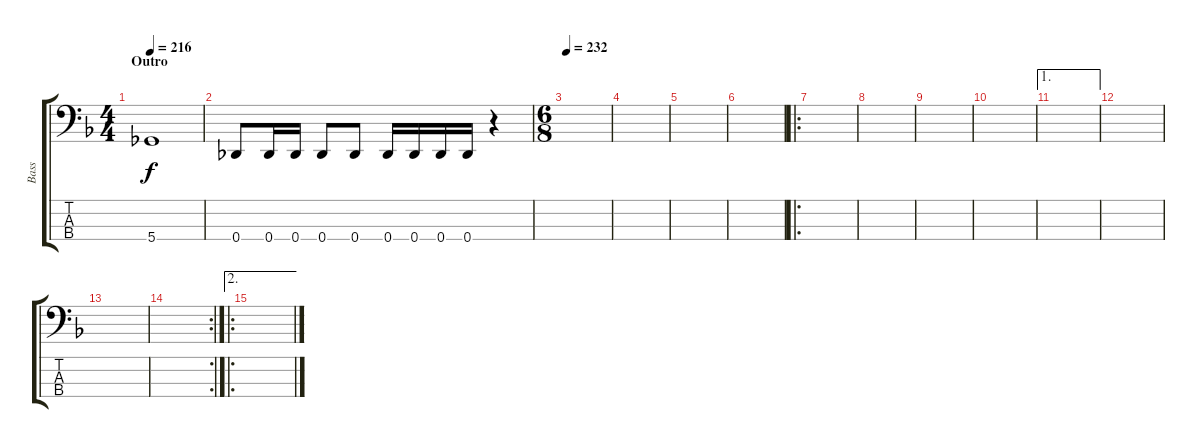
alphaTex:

\track ("Bass" "Bass") {instrument electricbassfinger}
\staff {score tabs}
\tuning (Gb2 Db2 Ab1 Db1) {hide}
\ts (4 4)
\section ("" "Outro")
\tempo 216
\clef f4
\ks f
5.4.1{dy f} |
0.4.8 0.4.16 0.4.16 0.4.8 0.4.8 0.4.16 0.4.16 0.4.16 0.4.16 r.4 |
\ts (6 8)
\tempo 232
|
|
|
|
\ro
|
|
|
|
\ae 1
|
|
|
\rc 2
|
\ae 2
\ro
